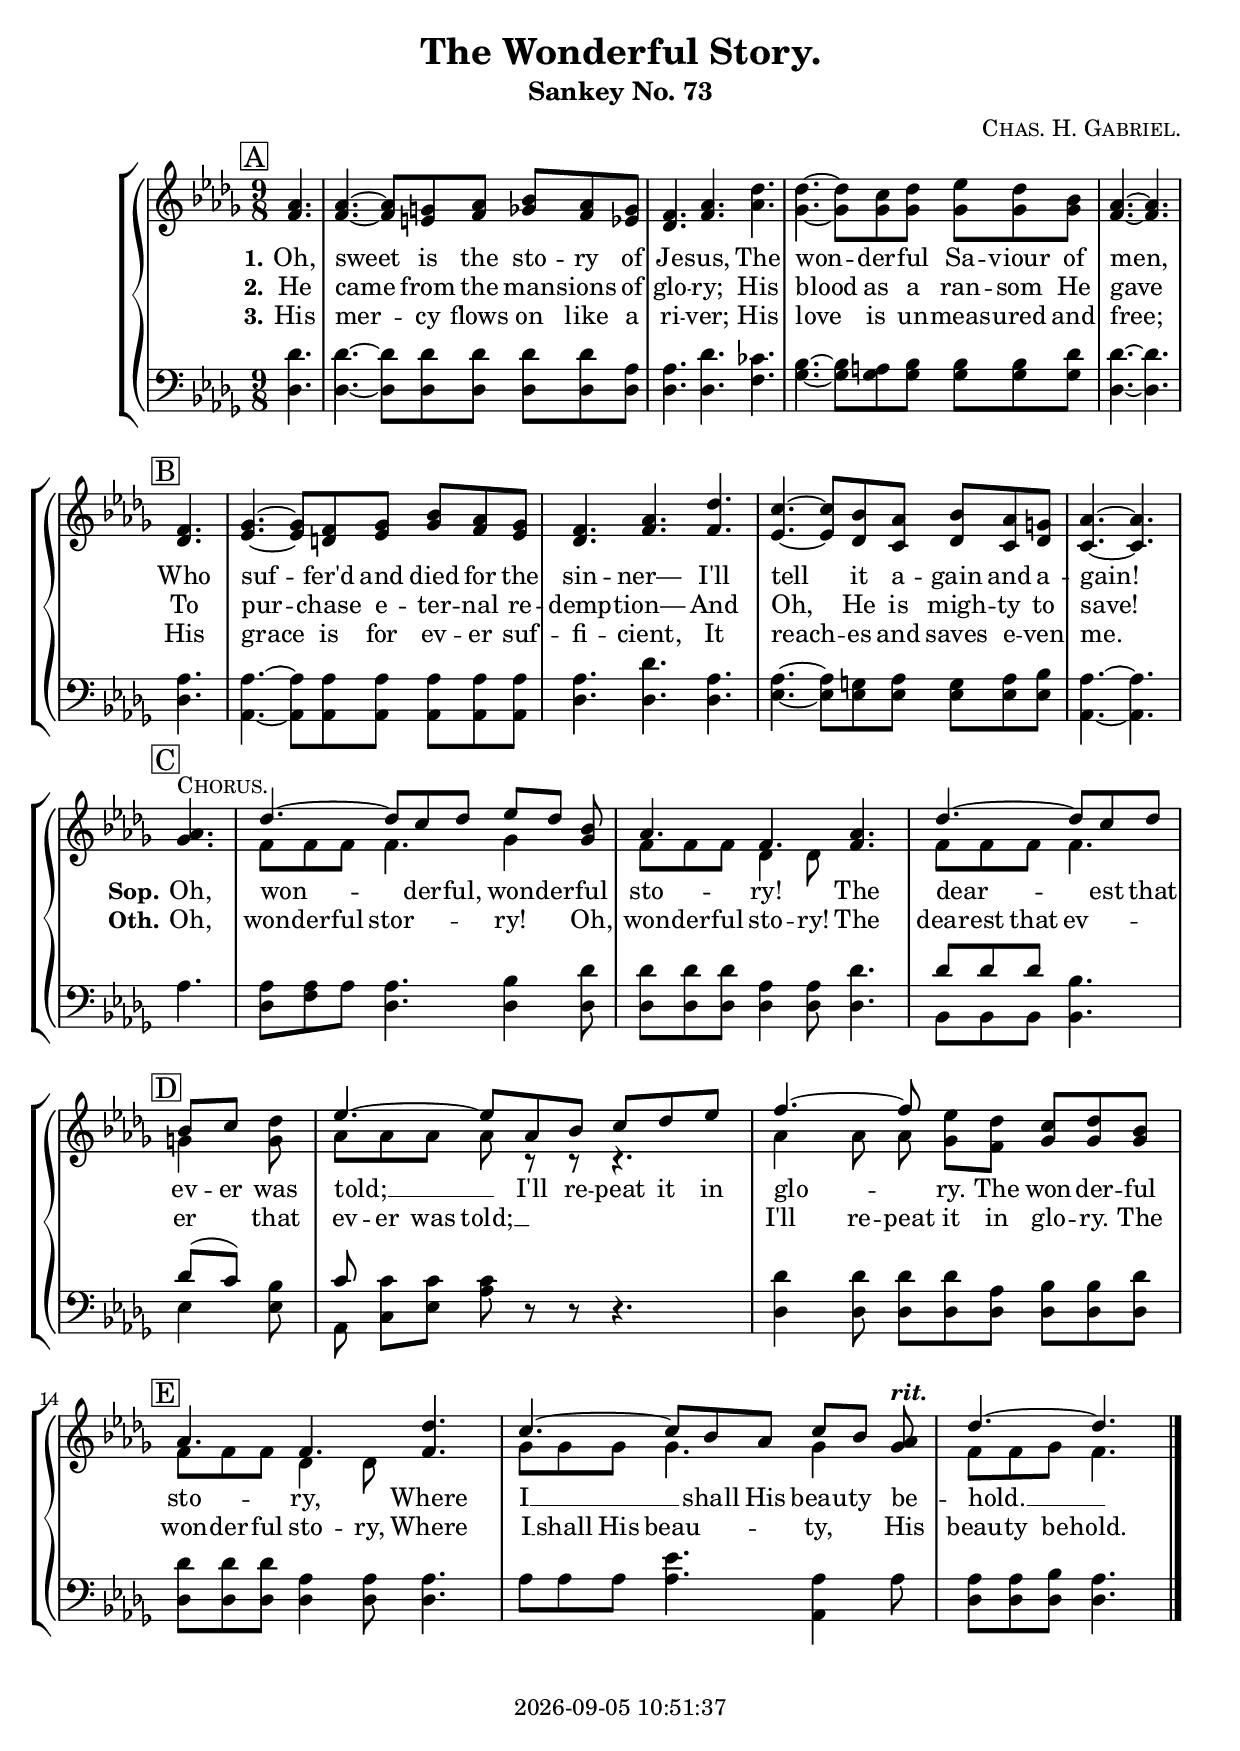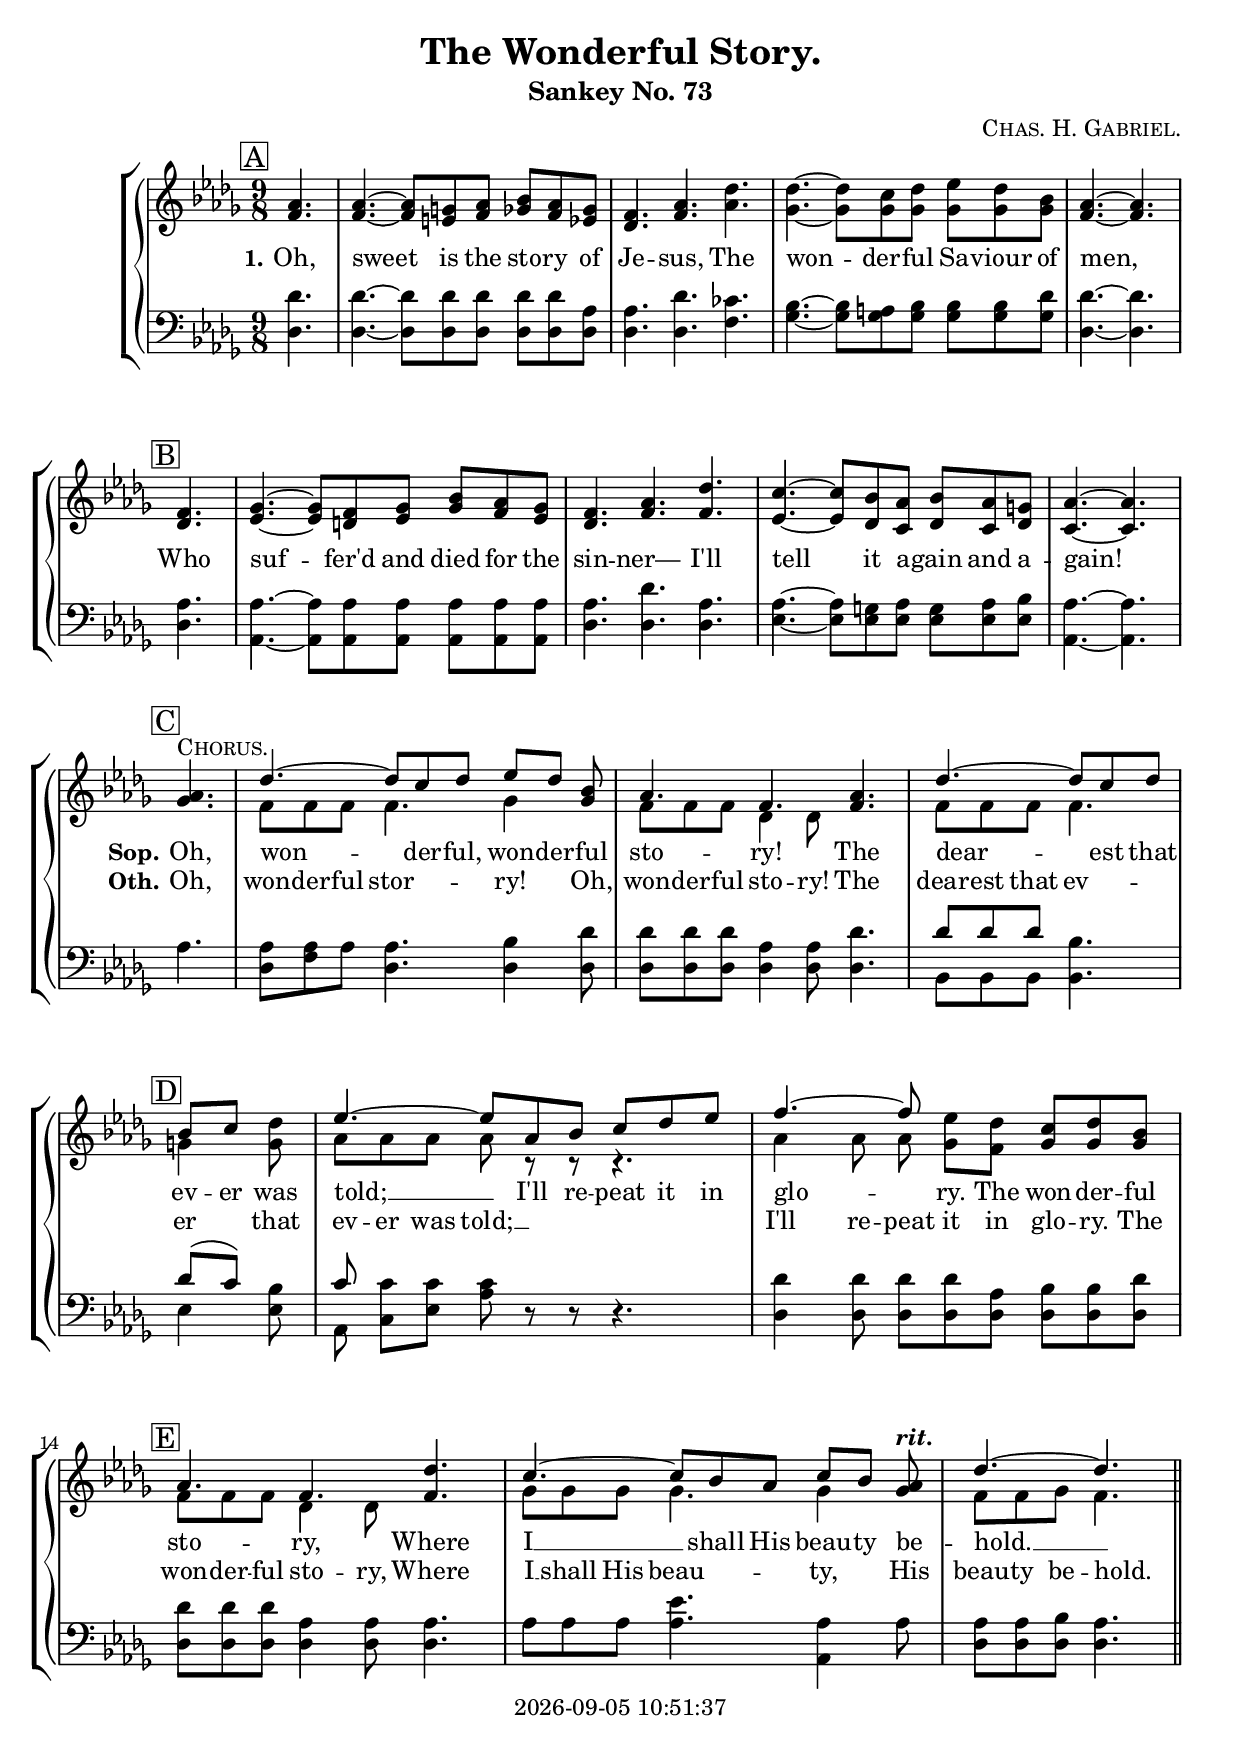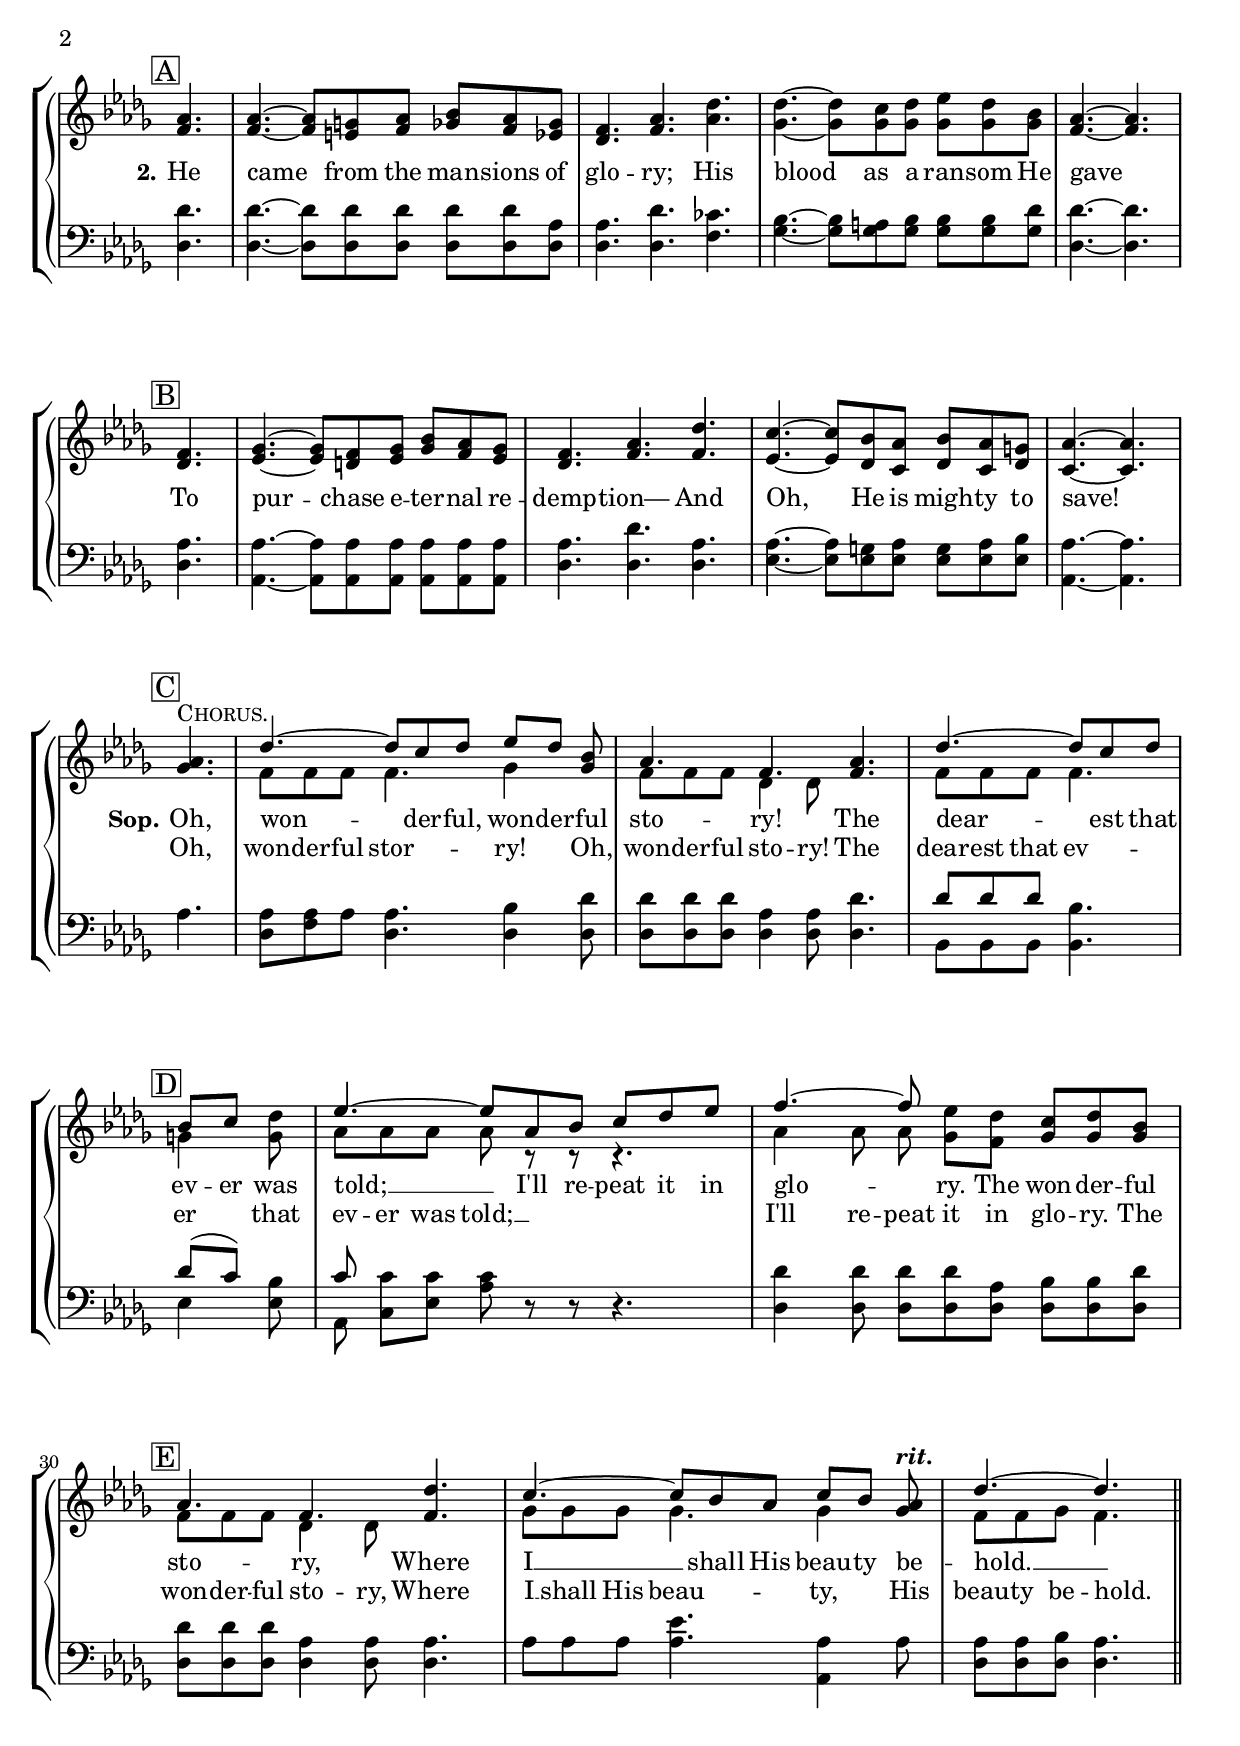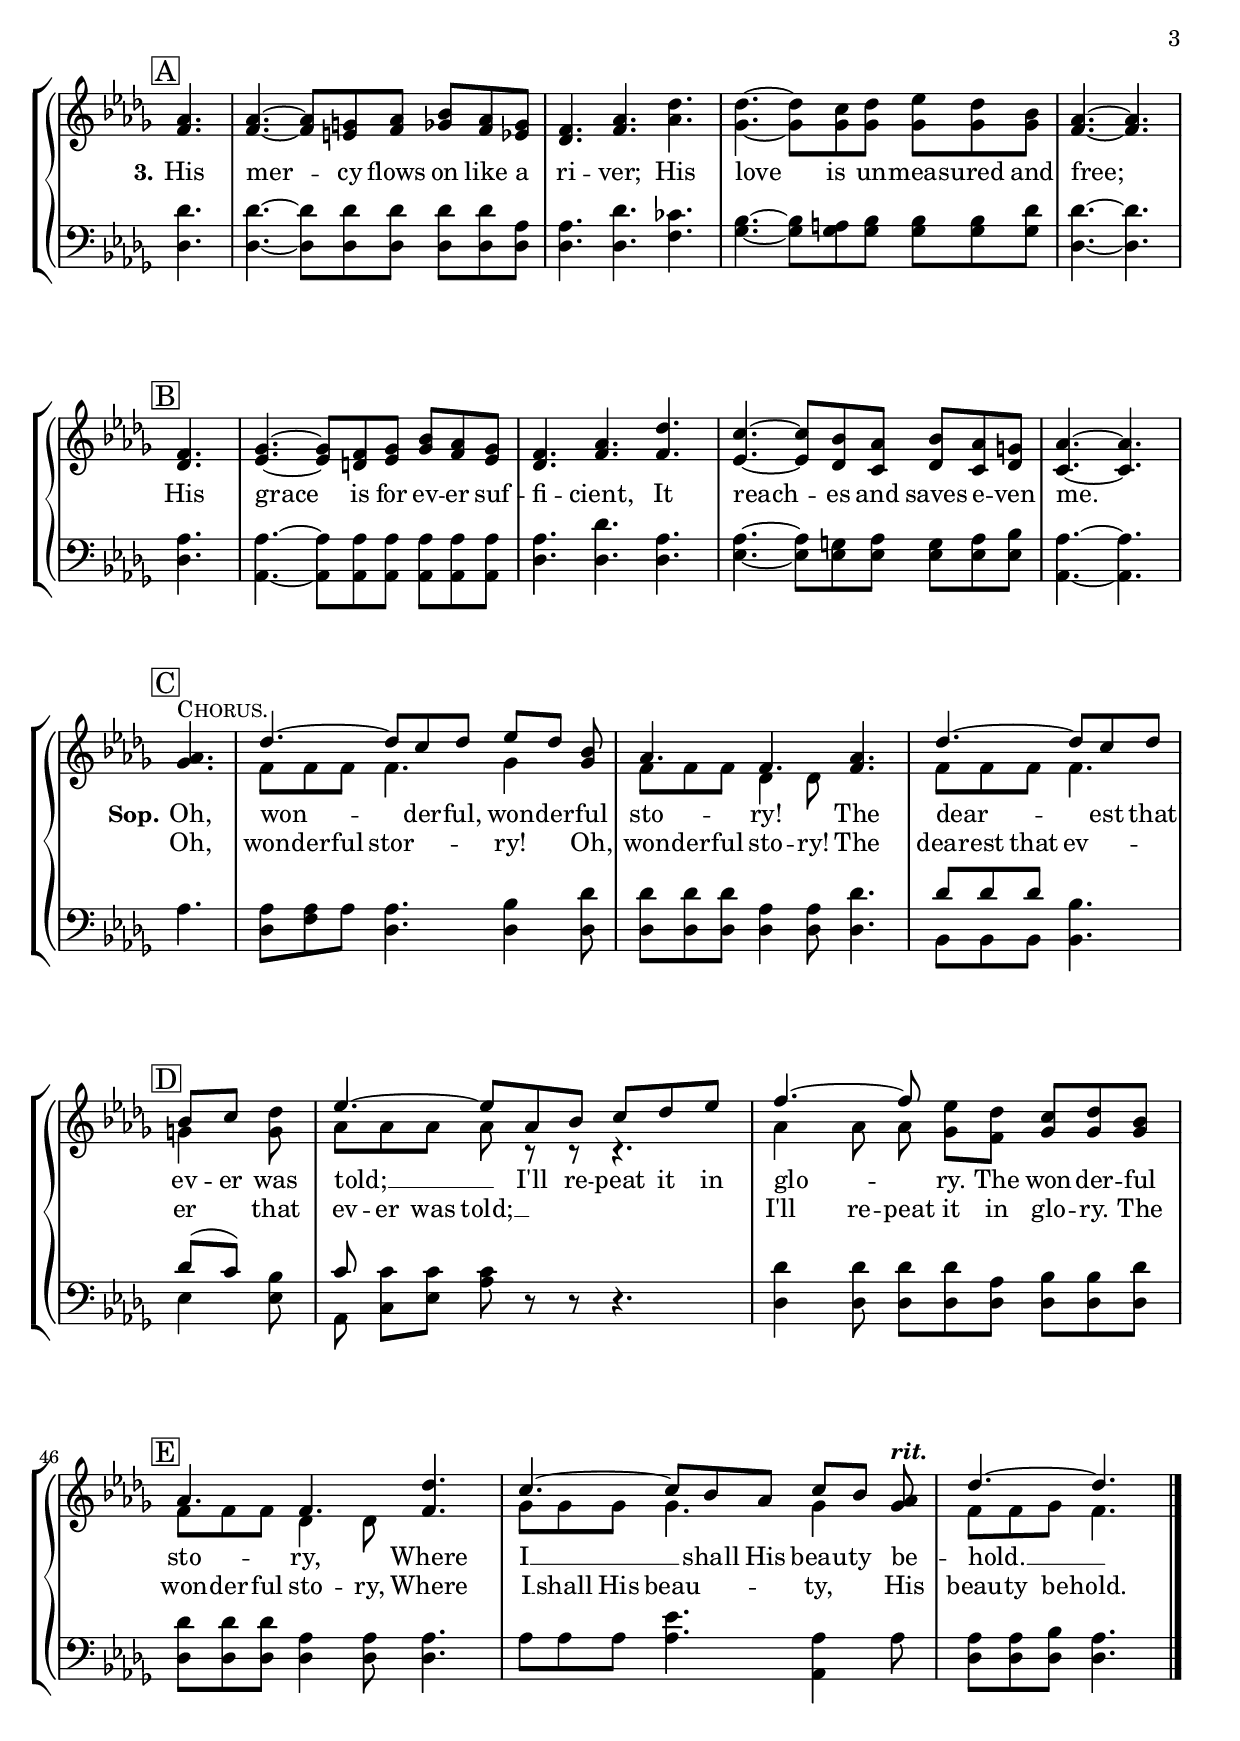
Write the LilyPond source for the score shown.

\version "2.22.0"

\include "articulate.ly"

today = #(strftime "%Y-%m-%d %H:%M:%S" (localtime (current-time)))

\header {
% centered at top
%  dedication  = "dedication"
  title       = "The Wonderful Story."
  subtitle    = "Sankey No. 73"
%  instrument  = "instrument"
  
% arrangement of following lines:
%
%  poet    composer
%  meter   arranger
%  piece       opus

  composer    = \markup\smallCaps "Chas. H. Gabriel."
%  arranger    = "arranger"
%  opus        = "opus"

% centered at bottom
% tagline     = "tagline" % default lilypond version
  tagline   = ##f
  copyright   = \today
}

% #(set-global-staff-size 16)

global = {
  \key des \major
  \time 9/8
  \partial 4.
}

RehearsalTrack = {
% \set Score.currentBarNumber = #5
% \mark \markup { \circle "1a" }
  \mark \markup { \box "A" } s4.*12
  \mark \markup { \box "B" } s4.*12
  \mark \markup { \box "C" } s4.*9
  \mark \markup { \box "D" } s4.*7
  \mark \markup { \box "E" } s4.*8
}

TempoTrack = {
  \set Score.tempoHideNote = ##t
  \tempo 4=120
  s4.*45 s4
  \tempo 4=100 s8 s4. s4. \tempo 4=120
}

soprano = \relative {
  aes'4.
  aes4.~8 g aes bes aes ges
  f4. aes des
  des4.~8 c des ees des bes
  aes4.~aes \bar "|" \break \partial 4. f4.
  ges4.~8 f ges bes aes ges % B
  f4. aes des
  c4.~8 bes aes bes aes g
  aes4.~aes \bar "|" \break \partial 4. aes4.^\markup\smallCaps Chorus.
  des4.~8 c des ees des bes
  aes4. f aes
  des4.~8 c des \bar "|" \break \partial 4. bes8 c des
  ees4.~8 aes, bes c des ees % D
  f4.~8 ees des c des bes
  aes4. f des' % D
  c4.~8 bes aes c bes aes^\markup\bold\italic rit.
  des4.~des
}

alto = \relative {
  f'4.
  f4.~8 e f ges f ees
  des4. f aes
  ges4.~8 8 8 8 8 8
  f4.~f des
  ees4.~8 d ees ges f ees % B
  des4. f f
  ees4.~8 des c des c des
  c4.~c ges'
  f8 f f f4. ges4 8 % C
  f8 f f des4 8 f4.
  f8 f f f4. g4 8
  aes8 8 8 8 \partCombineApart r r r4.\partCombineAutomatic
  aes4 8 8 ges f ges ges ges
  f8 f f des4 8 f4. % E
  ges8 ges ges ges4. ges4 ges8
  f8 f ges f4.
}

tenor = \relative {
  des'4.
  des4.~8 8 8 8 8 aes
  aes4. des ces
  bes~8 a bes bes bes des
  des4.~des aes
  aes4.~8 8 8 8 8 8 % B
  aes4. des aes
  aes4.~8 g aes g aes bes
  aes4.~aes aes
  aes8 aes aes aes4. bes4 des8 % C
  des8 des des aes4 aes8 des4.
  des8 8 8 bes4. des8(c) bes
  c8 8 8 8 r r r4. % D
  des4 8 8 8 aes bes bes des
  des8 des des aes4 8 4. % E
  aes8 aes aes ees'4. aes,4 8
  aes8 aes bes aes4.
}

bass= \relative {
  des4.
  des4.~8 8 8 8 8 8
  des4. des f
  ges4.~8 8 8 8 8 8
  des4.~des des
  aes4.~8 8 8 8 8 8 % B
  des4. des des
  ees4.~8 8 8 8 8 8
  aes,4.~aes aes'
  des,8 f aes des,4. 4 8 % C
  des8 8 8 4 8 4.
  bes8 bes bes bes4. ees4 8
  aes,8 c ees aes r r r4. % D
  des,4 8 8 8 8 8 8 8
  des8 8 8 4 8 4. % E
  aes'8 aes aes aes4. aes,4 aes'8
  des,8 8 8 4.
}

chorusSop = \lyricmode {
  \set stanza = "Sop."
  Oh, won -- der -- ful, won -- der -- ful sto -- ry!
  The dear -- est that ev -- er was told; __
  I'll re -- peat it in glo -- ry.
  The won -- der -- ful sto -- ry,
  Where I __ shall His beau -- ty be -- hold. __
}

chorus = \lyricmode {
  \set stanza = "Oth."
  Oh, won -- der -- ful stor -- ry!
  Oh, won -- der -- ful sto -- ry!
  The dear -- est that ev -- er that ev -- er was told; __
  I'll re -- peat it in glo -- ry.
  The won -- der -- ful sto -- ry,
  Where I __ shall His beau -- ty, His beau -- ty be -- hold.
}

emptyVerse = \lyricmode {
  _ _ _ _ _ _ _ _ _
  _ _ _ _ _ _ _ _
  _ _ _ _ _ _ _ _ _
  _ _ _ _ _ _ _ _
}

wordsOne = \lyricmode {
  \set stanza = "1."
  Oh, sweet is the sto -- ry of Je -- sus,
  The won -- der -- ful Sa -- viour of men,
  Who suf -- fer'd and died for the sin -- ner—
  I'll tell it a -- gain and a -- gain!
}
  
wordsTwo = \lyricmode {
  \set stanza = "2."
  He came from the man -- sions of glo -- ry;
  His blood as a ran -- som He gave
  To pur -- chase e -- ter -- nal re -- demp -- tion—
  And Oh, He is migh -- ty to save!
}
  
wordsThree = \lyricmode {
  \set stanza = "3."
  His mer -- cy flows on like a ri -- ver;
  His love is un -- meas -- ured and free;
  His grace is for ev -- er suf -- fi -- cient,
  It reach -- es and saves e -- ven me.
}
  
wordsMidiSop = \lyricmode {
  \set stanza = "1."
  "\nOh, " "sweet " "is " "the " sto "ry " "of " Je "sus, "
  "\nThe " won der "ful " Sa "viour " "of " "men, "
  "\nWho " suf "fer'd " "and " "died " "for " "the " sin "ner— "
  "\nI'll " "tell " "it " a "gain " "and " a "gain! "
  "\nOh, " won der "ful, " won der "ful " sto "ry! "
  "\nThe " dear "est " "that " ev "er " "was " "told; " 
  "\nI'll " re "peat " "it " "in " glo "ry. "
  "\nThe " won der "ful " sto "ry, "
  "\nWhere " "I "  "shall " "His " beau "ty " be "hold. " 

  \set stanza = "2."
  "\nHe " "came " "from " "the " man "sions " "of " glo "ry; "
  "\nHis " "blood " "as " "a " ran "som " "He " "gave "
  "\nTo " pur "chase " e ter "nal " re demp "tion— "
  "\nAnd " "Oh, " "He " "is " migh "ty " "to " "save! "
  "\nOh, " won der "ful, " won der "ful " sto "ry! "
  "\nThe " dear "est " "that " ev "er " "was " "told; " 
  "\nI'll " re "peat " "it " "in " glo "ry. "
  "\nThe " won der "ful " sto "ry, "
  "\nWhere " "I "  "shall " "His " beau "ty " be "hold. " 

  \set stanza = "3."
  "\nHis " mer "cy " "flows " "on " "like " "a " ri "ver; "
  "\nHis " "love " "is " un meas "ured " "and " "free; "
  "\nHis " "grace " "is " "for " ev "er " suf fi "cient, "
  "\nIt " reach "es " "and " "saves " e "ven " "me. "
  "\nOh, " won der "ful, " won der "ful " sto "ry! "
  "\nThe " dear "est " "that " ev "er " "was " "told; " 
  "\nI'll " re "peat " "it " "in " glo "ry. "
  "\nThe " won der "ful " sto "ry, "
  "\nWhere " "I "  "shall " "His " beau "ty " be "hold. " 
}
  
wordsMidi = \lyricmode {
  \set stanza = "1."
  "Oh, " "sweet " "is " "the " sto "ry " "of " Je "sus, "
  "\nThe " won der "ful " Sa "viour " "of " "men, "
  "\nWho " suf "fer'd " "and " "died " "for " "the " sin "ner— "
  "\nI'll " "tell " "it " a "gain " "and " a "gain! "
  "\nOh, " won der "ful " stor "ry! "
  "\nOh, " won der "ful " sto "ry! "
  "\nThe " dear "est " "that " ev "er " "that " ev "er " "was " "told; " 
  "\nI'll " re "peat " "it " "in " glo "ry. "
  "\nThe " won der "ful " sto "ry, "
  "\nWhere " "I "  "shall " "His " beau "ty, " "His " beau "ty " be "hold. "

  \set stanza = "2."
  "\nHe " "came " "from " "the " man "sions " "of " glo "ry; "
  "\nHis " "blood " "as " "a " ran "som " "He " "gave "
  "\nTo " pur "chase " e ter "nal " re demp "tion— "
  "\nAnd " "Oh, " "He " "is " migh "ty " "to " "save! "
  "\nOh, " won der "ful " stor "ry! "
  "\nOh, " won der "ful " sto "ry! "
  "\nThe " dear "est " "that " ev "er " "that " ev "er " "was " "told; " 
  "\nI'll " re "peat " "it " "in " glo "ry. "
  "\nThe " won der "ful " sto "ry, "
  "\nWhere " "I "  "shall " "His " beau "ty, " "His " beau "ty " be "hold. "

  \set stanza = "3."
  "\nHis " mer "cy " "flows " "on " "like " "a " ri "ver; "
  "\nHis " "love " "is " un meas "ured " "and " "free; "
  "\nHis " "grace " "is " "for " ev "er " suf fi "cient, "
  "\nIt " reach "es " "and " "saves " e "ven " "me. "
  "\nOh, " won der "ful " stor "ry! "
  "\nOh, " won der "ful " sto "ry! "
  "\nThe " dear "est " "that " ev "er " "that " ev "er " "was " "told; " 
  "\nI'll " re "peat " "it " "in " glo "ry. "
  "\nThe " won der "ful " sto "ry, "
  "\nWhere " "I "  "shall " "His " beau "ty, " "His " beau "ty " be "hold. "
}
  
nl = { \bar "||" \break }

\book {
  \bookOutputSuffix "repeat"
  \score {
    \context GrandStaff <<
      <<
        \new ChoirStaff <<
                                  % Joint soprano/alto staff
          \new Staff \with { printPartCombineTexts = ##f }
          <<
            \new Voice \RehearsalTrack
            \new NullVoice = "alignerS" \soprano
            \new NullVoice = "alignerA" \alto
            \new Voice = "women" \partCombine { \global \soprano \bar "|." } { \global \alto }
            \new Lyrics \lyricsto "alignerS" { \wordsOne \chorusSop }
            \new Lyrics \lyricsto "alignerS"   \wordsTwo
            \new Lyrics \lyricsto "alignerS"   \wordsThree
            \new Lyrics \lyricsto "alignerA"   { \emptyVerse \chorus }
          >>
                                  % Joint tenor/bass staff
          \new Staff \with { printPartCombineTexts = ##f }
          <<
            \clef "bass"
            \new Voice = "men" \partCombine { \global \tenor } { \global \bass }
          >>
        >>
      >>
    >>
    \layout {
      indent = 1.5\cm
      \context {
        \Staff \RemoveAllEmptyStaves
      }
    }
  }
}

\book {
  \bookOutputSuffix "single"
  \score {
    \context GrandStaff <<
      <<
        \new ChoirStaff <<
                                  % Joint soprano/alto staff
          \new Staff \with { printPartCombineTexts = ##f }
          <<
            \new Voice {
               \RehearsalTrack
               \RehearsalTrack
               \RehearsalTrack
            }
            \new Voice {
              \TempoTrack
              \TempoTrack
              \TempoTrack
            }
            \new NullVoice = "alignerS" { \soprano \soprano \soprano }
            \new NullVoice = "alignerA" { \alto \alto \alto }
            \new Voice = "women" \partCombine { \global \soprano \soprano \soprano \bar "|." }
                                               { \global \alto \nl \alto \nl \alto }
            \new Lyrics \lyricsto "alignerS" { \wordsOne   \chorusSop
                                               \wordsTwo   \chorusSop
                                               \wordsThree \chorusSop
                                            }
            \new Lyrics \lyricsto "alignerA" { \emptyVerse \chorus
                                               \emptyVerse \chorus
                                               \emptyVerse \chorus
                                            }
          >>
                                  % Joint tenor/bass staff
          \new Staff \with { printPartCombineTexts = ##f }
          <<
            \clef "bass"
            \new Voice = "men" \partCombine { \global \tenor \tenor \tenor }
                                            { \global \bass \bass \bass }
          >>
        >>
      >>
    >>
    \layout {
      indent = 1.5\cm
      \context {
        \Staff \RemoveAllEmptyStaves
      }
    }
  }
}

\book {
  \bookOutputSuffix "midi-sop"
  \score {
%    \articulate
    \context GrandStaff <<
      <<
        \new ChoirStaff <<
                                  % Joint soprano/alto staff
          \new Staff \with { printPartCombineTexts = ##f }
          <<
            \new Voice {
               \RehearsalTrack
               \RehearsalTrack
               \RehearsalTrack
            }
            \new Voice {
              \TempoTrack
              \TempoTrack
              \TempoTrack
            }
            \new NullVoice = "alignerS" { \soprano \soprano \soprano }
            \new NullVoice = "alignerA" { \alto \alto \alto }
            \new Voice = "women" \partCombine { \global \soprano \soprano \soprano \bar "|." }
                                               { \global \alto \nl \alto \nl \alto }
            \new Lyrics \lyricsto "alignerS" \wordsMidiSop
          >>
                                  % Joint tenor/bass staff
          \new Staff \with { printPartCombineTexts = ##f }
          <<
            \clef "bass"
            \new Voice = "men" \partCombine { \global \tenor \tenor \tenor }
                                            { \global \bass \bass \bass }
          >>
        >>
      >>
    >>
    \midi {}
  }
}

\book {
  \bookOutputSuffix "midi-other"
  \score {
%    \articulate
    \context GrandStaff <<
      <<
        \new ChoirStaff <<
                                  % Joint soprano/alto staff
          \new Staff \with { printPartCombineTexts = ##f }
          <<
            \new Voice {
               \RehearsalTrack
               \RehearsalTrack
               \RehearsalTrack
            }
            \new Voice {
              \TempoTrack
              \TempoTrack
              \TempoTrack
            }
            \new NullVoice = "alignerS" { \soprano \soprano \soprano }
            \new NullVoice = "alignerA" { \alto \alto \alto }
            \new Voice = "women" \partCombine { \global \soprano \soprano \soprano \bar "|." }
                                               { \global \alto \nl \alto \nl \alto }
            \new Lyrics \lyricsto "alignerA" \wordsMidi
          >>
                                  % Joint tenor/bass staff
          \new Staff \with { printPartCombineTexts = ##f }
          <<
            \clef "bass"
            \new Voice = "men" \partCombine { \global \tenor \tenor \tenor }
                                            { \global \bass \bass \bass }
          >>
        >>
      >>
    >>
    \midi {}
  }
}
